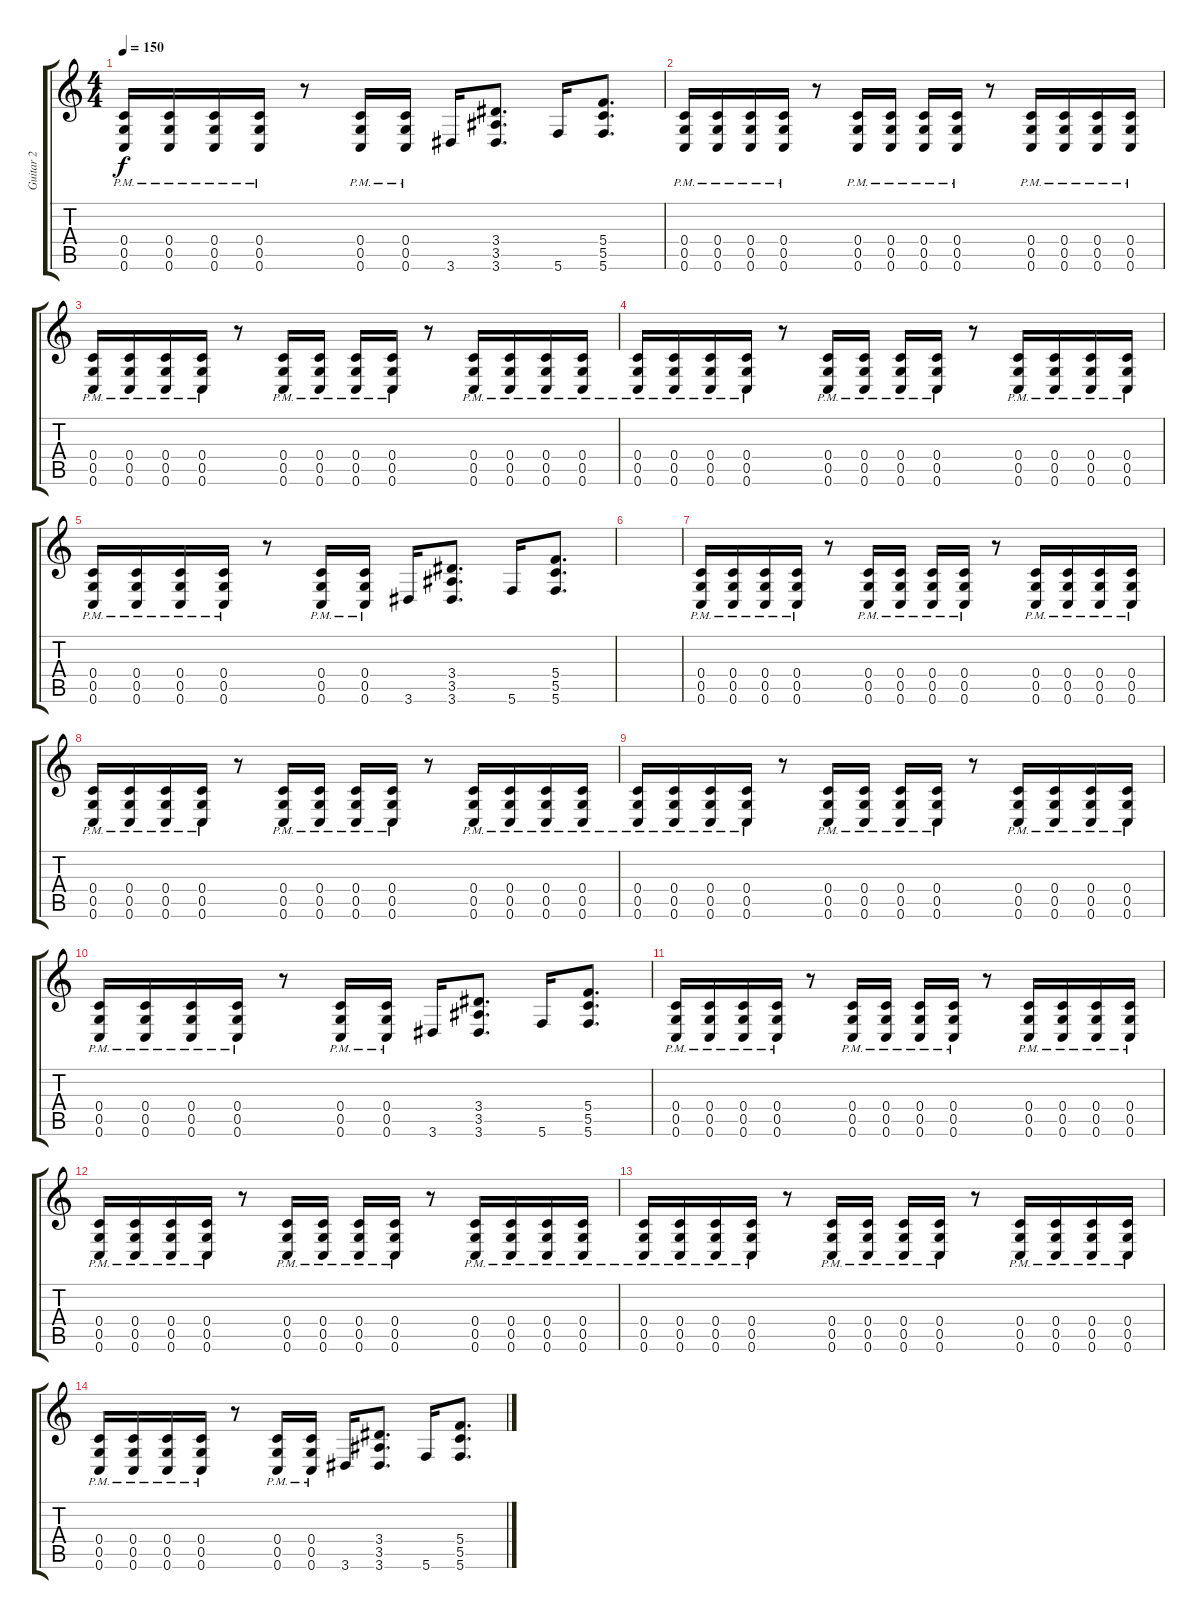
\track ("Guitar 2" "Guitar 2") {instrument distortionguitar}
\staff {score tabs}
\tuning (D4 A3 F3 C3 G2 C2) {hide}
\ts (4 4)
\tempo 150
\clef g2
\ks c
(0.4{pm} 0.5{pm} 0.6{pm}).16{dy f} (0.4{pm} 0.5{pm} 0.6{pm}).16 (0.4{pm} 0.5{pm} 0.6{pm}).16 (0.4{pm} 0.5{pm} 0.6{pm}).16 r.8 (0.4{pm} 0.5{pm} 0.6{pm}).16 (0.4{pm} 0.5{pm} 0.6{pm}).16 3.6.16 (3.4 3.5 3.6).8{d} 5.6.16 (5.4 5.5 5.6).8{d} |
(0.4{pm} 0.5{pm} 0.6{pm}).16 (0.4{pm} 0.5{pm} 0.6{pm}).16 (0.4{pm} 0.5{pm} 0.6{pm}).16 (0.4{pm} 0.5{pm} 0.6{pm}).16 r.8 (0.4{pm} 0.5{pm} 0.6{pm}).16 (0.4{pm} 0.5{pm} 0.6{pm}).16 (0.4{pm} 0.5{pm} 0.6{pm}).16 (0.4{pm} 0.5{pm} 0.6{pm}).16 r.8 (0.4{pm} 0.5{pm} 0.6{pm}).16 (0.4{pm} 0.5{pm} 0.6{pm}).16 (0.4{pm} 0.5{pm} 0.6{pm}).16 (0.4{pm} 0.5{pm} 0.6{pm}).16 |
(0.4{pm} 0.5{pm} 0.6{pm}).16 (0.4{pm} 0.5{pm} 0.6{pm}).16 (0.4{pm} 0.5{pm} 0.6{pm}).16 (0.4{pm} 0.5{pm} 0.6{pm}).16 r.8 (0.4{pm} 0.5{pm} 0.6{pm}).16 (0.4{pm} 0.5{pm} 0.6{pm}).16 (0.4{pm} 0.5{pm} 0.6{pm}).16 (0.4{pm} 0.5{pm} 0.6{pm}).16 r.8 (0.4{pm} 0.5{pm} 0.6{pm}).16 (0.4{pm} 0.5{pm} 0.6{pm}).16 (0.4{pm} 0.5{pm} 0.6{pm}).16 (0.4{pm} 0.5{pm} 0.6{pm}).16 |
(0.4{pm} 0.5{pm} 0.6{pm}).16 (0.4{pm} 0.5{pm} 0.6{pm}).16 (0.4{pm} 0.5{pm} 0.6{pm}).16 (0.4{pm} 0.5{pm} 0.6{pm}).16 r.8 (0.4{pm} 0.5{pm} 0.6{pm}).16 (0.4{pm} 0.5{pm} 0.6{pm}).16 (0.4{pm} 0.5{pm} 0.6{pm}).16 (0.4{pm} 0.5{pm} 0.6{pm}).16 r.8 (0.4{pm} 0.5{pm} 0.6{pm}).16 (0.4{pm} 0.5{pm} 0.6{pm}).16 (0.4{pm} 0.5{pm} 0.6{pm}).16 (0.4{pm} 0.5{pm} 0.6{pm}).16 |
(0.4{pm} 0.5{pm} 0.6{pm}).16 (0.4{pm} 0.5{pm} 0.6{pm}).16 (0.4{pm} 0.5{pm} 0.6{pm}).16 (0.4{pm} 0.5{pm} 0.6{pm}).16 r.8 (0.4{pm} 0.5{pm} 0.6{pm}).16 (0.4{pm} 0.5{pm} 0.6{pm}).16 3.6.16 (3.4 3.5 3.6).8{d} 5.6.16 (5.4 5.5 5.6).8{d} |
|
(0.4{pm} 0.5{pm} 0.6{pm}).16 (0.4{pm} 0.5{pm} 0.6{pm}).16 (0.4{pm} 0.5{pm} 0.6{pm}).16 (0.4{pm} 0.5{pm} 0.6{pm}).16 r.8 (0.4{pm} 0.5{pm} 0.6{pm}).16 (0.4{pm} 0.5{pm} 0.6{pm}).16 (0.4{pm} 0.5{pm} 0.6{pm}).16 (0.4{pm} 0.5{pm} 0.6{pm}).16 r.8 (0.4{pm} 0.5{pm} 0.6{pm}).16 (0.4{pm} 0.5{pm} 0.6{pm}).16 (0.4{pm} 0.5{pm} 0.6{pm}).16 (0.4{pm} 0.5{pm} 0.6{pm}).16 |
(0.4{pm} 0.5{pm} 0.6{pm}).16 (0.4{pm} 0.5{pm} 0.6{pm}).16 (0.4{pm} 0.5{pm} 0.6{pm}).16 (0.4{pm} 0.5{pm} 0.6{pm}).16 r.8 (0.4{pm} 0.5{pm} 0.6{pm}).16 (0.4{pm} 0.5{pm} 0.6{pm}).16 (0.4{pm} 0.5{pm} 0.6{pm}).16 (0.4{pm} 0.5{pm} 0.6{pm}).16 r.8 (0.4{pm} 0.5{pm} 0.6{pm}).16 (0.4{pm} 0.5{pm} 0.6{pm}).16 (0.4{pm} 0.5{pm} 0.6{pm}).16 (0.4{pm} 0.5{pm} 0.6{pm}).16 |
(0.4{pm} 0.5{pm} 0.6{pm}).16 (0.4{pm} 0.5{pm} 0.6{pm}).16 (0.4{pm} 0.5{pm} 0.6{pm}).16 (0.4{pm} 0.5{pm} 0.6{pm}).16 r.8 (0.4{pm} 0.5{pm} 0.6{pm}).16 (0.4{pm} 0.5{pm} 0.6{pm}).16 (0.4{pm} 0.5{pm} 0.6{pm}).16 (0.4{pm} 0.5{pm} 0.6{pm}).16 r.8 (0.4{pm} 0.5{pm} 0.6{pm}).16 (0.4{pm} 0.5{pm} 0.6{pm}).16 (0.4{pm} 0.5{pm} 0.6{pm}).16 (0.4{pm} 0.5{pm} 0.6{pm}).16 |
(0.4{pm} 0.5{pm} 0.6{pm}).16 (0.4{pm} 0.5{pm} 0.6{pm}).16 (0.4{pm} 0.5{pm} 0.6{pm}).16 (0.4{pm} 0.5{pm} 0.6{pm}).16 r.8 (0.4{pm} 0.5{pm} 0.6{pm}).16 (0.4{pm} 0.5{pm} 0.6{pm}).16 3.6.16 (3.4 3.5 3.6).8{d} 5.6.16 (5.4 5.5 5.6).8{d} |
(0.4{pm} 0.5{pm} 0.6{pm}).16 (0.4{pm} 0.5{pm} 0.6{pm}).16 (0.4{pm} 0.5{pm} 0.6{pm}).16 (0.4{pm} 0.5{pm} 0.6{pm}).16 r.8 (0.4{pm} 0.5{pm} 0.6{pm}).16 (0.4{pm} 0.5{pm} 0.6{pm}).16 (0.4{pm} 0.5{pm} 0.6{pm}).16 (0.4{pm} 0.5{pm} 0.6{pm}).16 r.8 (0.4{pm} 0.5{pm} 0.6{pm}).16 (0.4{pm} 0.5{pm} 0.6{pm}).16 (0.4{pm} 0.5{pm} 0.6{pm}).16 (0.4{pm} 0.5{pm} 0.6{pm}).16 |
(0.4{pm} 0.5{pm} 0.6{pm}).16 (0.4{pm} 0.5{pm} 0.6{pm}).16 (0.4{pm} 0.5{pm} 0.6{pm}).16 (0.4{pm} 0.5{pm} 0.6{pm}).16 r.8 (0.4{pm} 0.5{pm} 0.6{pm}).16 (0.4{pm} 0.5{pm} 0.6{pm}).16 (0.4{pm} 0.5{pm} 0.6{pm}).16 (0.4{pm} 0.5{pm} 0.6{pm}).16 r.8 (0.4{pm} 0.5{pm} 0.6{pm}).16 (0.4{pm} 0.5{pm} 0.6{pm}).16 (0.4{pm} 0.5{pm} 0.6{pm}).16 (0.4{pm} 0.5{pm} 0.6{pm}).16 |
(0.4{pm} 0.5{pm} 0.6{pm}).16 (0.4{pm} 0.5{pm} 0.6{pm}).16 (0.4{pm} 0.5{pm} 0.6{pm}).16 (0.4{pm} 0.5{pm} 0.6{pm}).16 r.8 (0.4{pm} 0.5{pm} 0.6{pm}).16 (0.4{pm} 0.5{pm} 0.6{pm}).16 (0.4{pm} 0.5{pm} 0.6{pm}).16 (0.4{pm} 0.5{pm} 0.6{pm}).16 r.8 (0.4{pm} 0.5{pm} 0.6{pm}).16 (0.4{pm} 0.5{pm} 0.6{pm}).16 (0.4{pm} 0.5{pm} 0.6{pm}).16 (0.4{pm} 0.5{pm} 0.6{pm}).16 |
(0.4{pm} 0.5{pm} 0.6{pm}).16 (0.4{pm} 0.5{pm} 0.6{pm}).16 (0.4{pm} 0.5{pm} 0.6{pm}).16 (0.4{pm} 0.5{pm} 0.6{pm}).16 r.8 (0.4{pm} 0.5{pm} 0.6{pm}).16 (0.4{pm} 0.5{pm} 0.6{pm}).16 3.6.16 (3.4 3.5 3.6).8{d} 5.6.16 (5.4 5.5 5.6).8{d}
